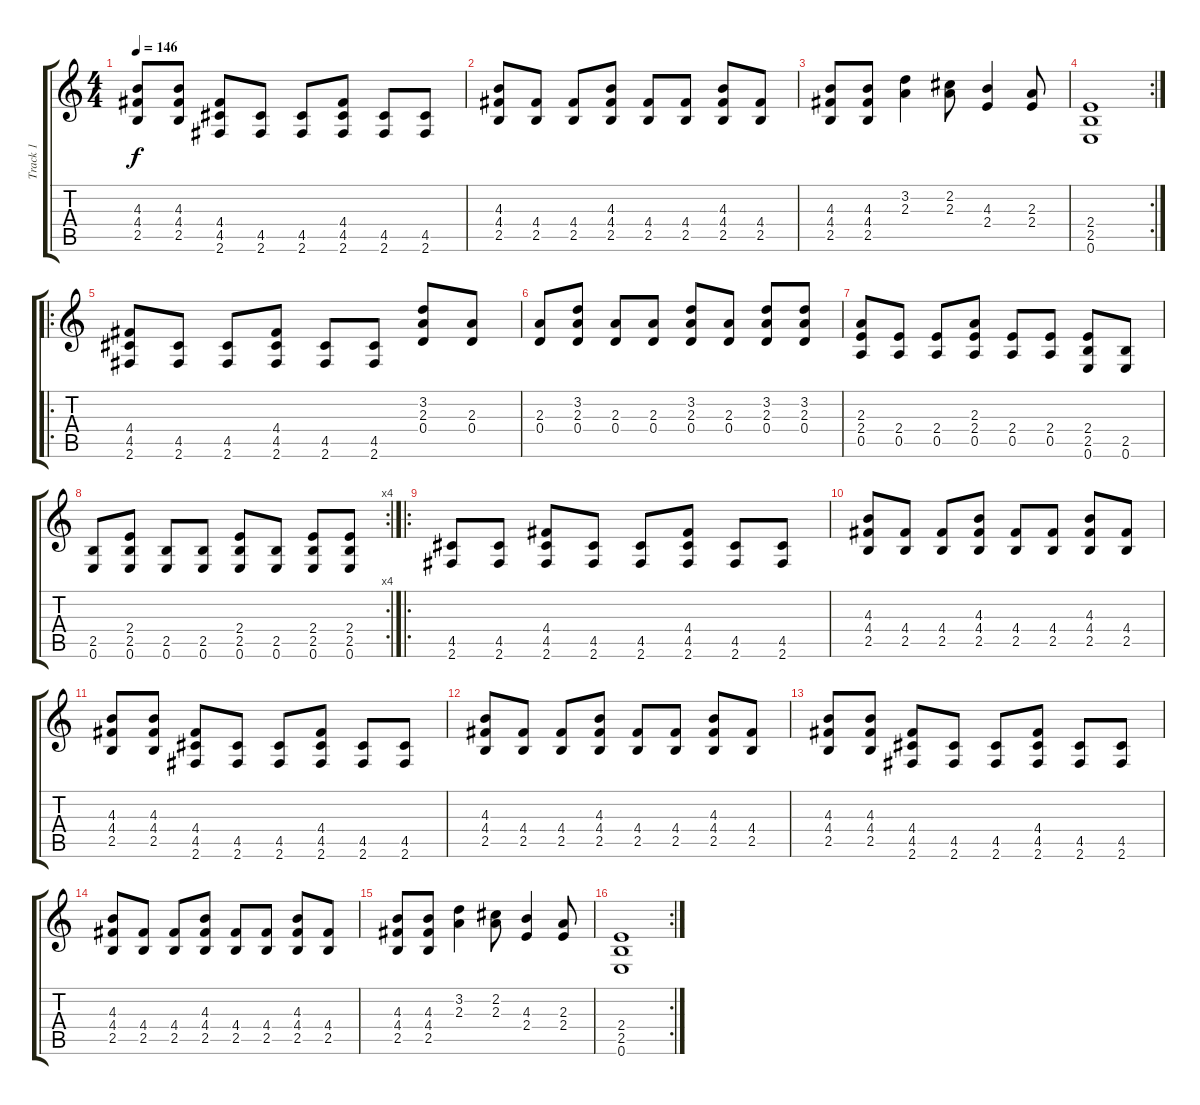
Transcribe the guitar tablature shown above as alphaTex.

\track ("Track 1" "Track 1") {instrument distortionguitar}
\staff {score tabs}
\tuning (E4 B3 G3 D3 A2 E2) {hide}
\ts (4 4)
\tempo 146
\clef g2
\ks c
(4.3 4.4 2.5).8{dy f} (4.3 4.4 2.5).8 (4.4 4.5 2.6).8 (4.5 2.6).8 (4.5 2.6).8 (4.4 4.5 2.6).8 (4.5 2.6).8 (4.5 2.6).8 |
(4.3 4.4 2.5).8 (4.4 2.5).8 (4.4 2.5).8 (4.3 4.4 2.5).8 (4.4 2.5).8 (4.4 2.5).8 (4.3 4.4 2.5).8 (4.4 2.5).8 |
(4.3 4.4 2.5).8 (4.3 4.4 2.5).8 (3.2 2.3).4 (2.2 2.3).8 (4.3 2.4).4 (2.3 2.4).8 |
\rc 2
(2.4 2.5 0.6).1 |
\ro
(4.4 4.5 2.6).8 (4.5 2.6).8 (4.5 2.6).8 (4.4 4.5 2.6).8 (4.5 2.6).8 (4.5 2.6).8 (3.2 2.3 0.4).8 (2.3 0.4).8 |
(2.3 0.4).8 (3.2 2.3 0.4).8 (2.3 0.4).8 (2.3 0.4).8 (3.2 2.3 0.4).8 (2.3 0.4).8 (3.2 2.3 0.4).8 (3.2 2.3 0.4).8 |
(2.3 2.4 0.5).8 (2.4 0.5).8 (2.4 0.5).8 (2.3 2.4 0.5).8 (2.4 0.5).8 (2.4 0.5).8 (2.4 2.5 0.6).8 (2.5 0.6).8 |
\rc 4
(2.5 0.6).8 (2.4 2.5 0.6).8 (2.5 0.6).8 (2.5 0.6).8 (2.4 2.5 0.6).8 (2.5 0.6).8 (2.4 2.5 0.6).8 (2.4 2.5 0.6).8 |
\ro
(4.5 2.6).8 (4.5 2.6).8 (4.4 4.5 2.6).8 (4.5 2.6).8 (4.5 2.6).8 (4.4 4.5 2.6).8 (4.5 2.6).8 (4.5 2.6).8 |
(4.3 4.4 2.5).8 (4.4 2.5).8 (4.4 2.5).8 (4.3 4.4 2.5).8 (4.4 2.5).8 (4.4 2.5).8 (4.3 4.4 2.5).8 (4.4 2.5).8 |
(4.3 4.4 2.5).8 (4.3 4.4 2.5).8 (4.4 4.5 2.6).8 (4.5 2.6).8 (4.5 2.6).8 (4.4 4.5 2.6).8 (4.5 2.6).8 (4.5 2.6).8 |
(4.3 4.4 2.5).8 (4.4 2.5).8 (4.4 2.5).8 (4.3 4.4 2.5).8 (4.4 2.5).8 (4.4 2.5).8 (4.3 4.4 2.5).8 (4.4 2.5).8 |
(4.3 4.4 2.5).8 (4.3 4.4 2.5).8 (4.4 4.5 2.6).8 (4.5 2.6).8 (4.5 2.6).8 (4.4 4.5 2.6).8 (4.5 2.6).8 (4.5 2.6).8 |
(4.3 4.4 2.5).8 (4.4 2.5).8 (4.4 2.5).8 (4.3 4.4 2.5).8 (4.4 2.5).8 (4.4 2.5).8 (4.3 4.4 2.5).8 (4.4 2.5).8 |
(4.3 4.4 2.5).8 (4.3 4.4 2.5).8 (3.2 2.3).4 (2.2 2.3).8 (4.3 2.4).4 (2.3 2.4).8 |
\rc 2
(2.4 2.5 0.6).1
